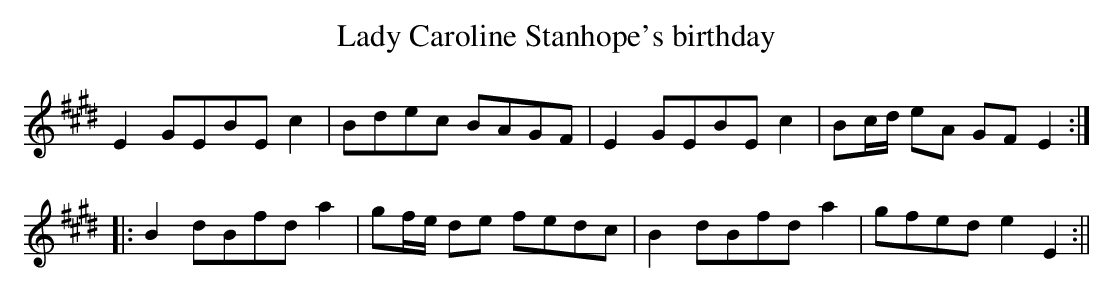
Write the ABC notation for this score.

X:1
T:Lady Caroline Stanhope's birthday
M:C |
L:1/8
K:E
E2 GEBE c2 | Bdec BAGF | E2 GEBE c2 | Bc/d/ eA GF E2 :|
|: B2 dBfd a2 | gf/e/ de fedc | B2 dBfd a2 | gfed e2E2 :||
